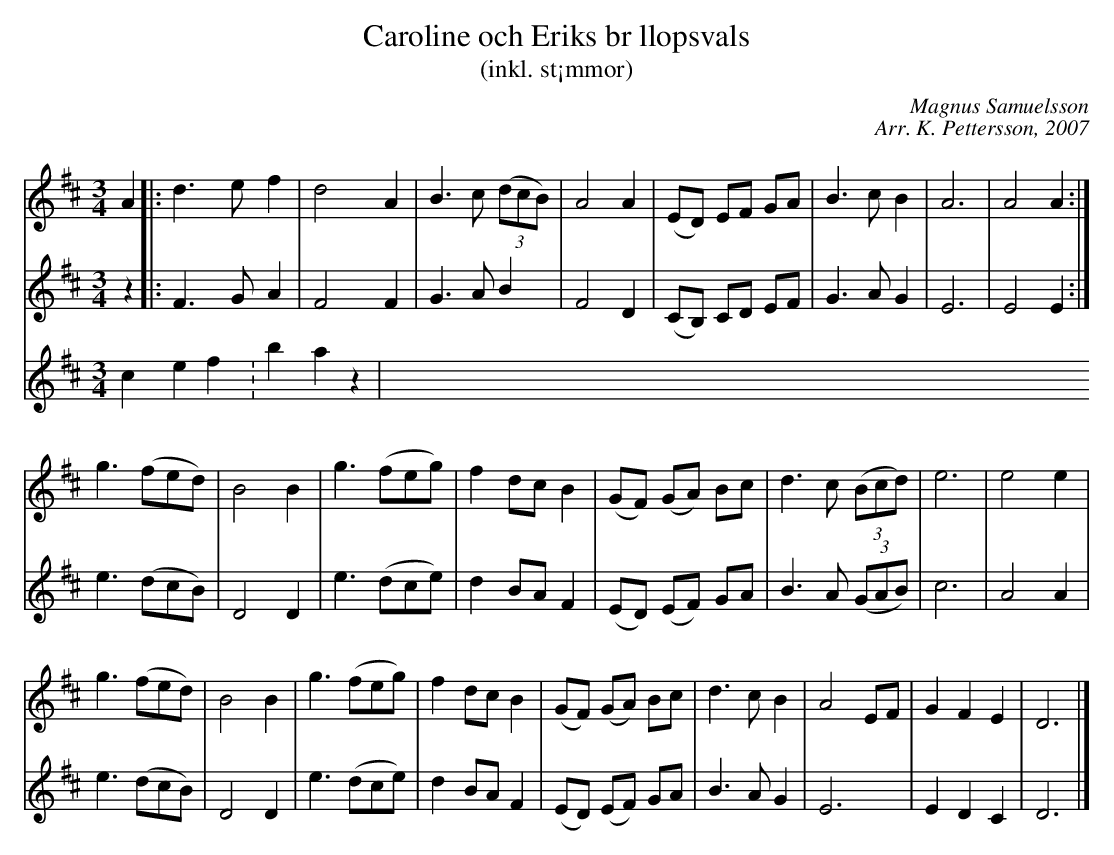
X:1
T: Caroline och Eriks br llopsvals
T: (inkl. st¡mmor)
C: Magnus Samuelsson
C: Arr. K. Pettersson, 2007
M: 3/4
L: 1/4
K: D
V:1
A |: d>ef | d2A | B>c ((3d/c/B/) | A2A | (E/D/) E/F/ G/A/ | B>cB | A3 | A2A :|
g>(fe/d/) | B2B | g>(fe/g/) | fd/c/B | (G/F/) (G/A/) B/c/ | d>c ((3B/c/d/) | e3 | e2e |
g>(fe/d/) | B2B | g>(fe/g/) | fd/c/B | (G/F/) (G/A/) B/c/ | d>cB | A2E/F/ | GFE | D3 |]
V:2
z |: F>GA | F2F | G>AB | F2D | (C/B,/) C/D/ E/F/ | G>AG | E3 | E2E :|
e>(dc/B/) | D2D | e>(dc/e/) | dB/A/F | (E/D/) (E/F/) G/A/ | B>A ((3G/A/B/) | c3 | A2A |
e>(dc/B/) | D2D | e>(dc/e/) | dB/A/F | (E/D/) (E/F/) G/A/ | B>AG | E3 | EDC | D3 |]
V:3
clef: bass
z |
